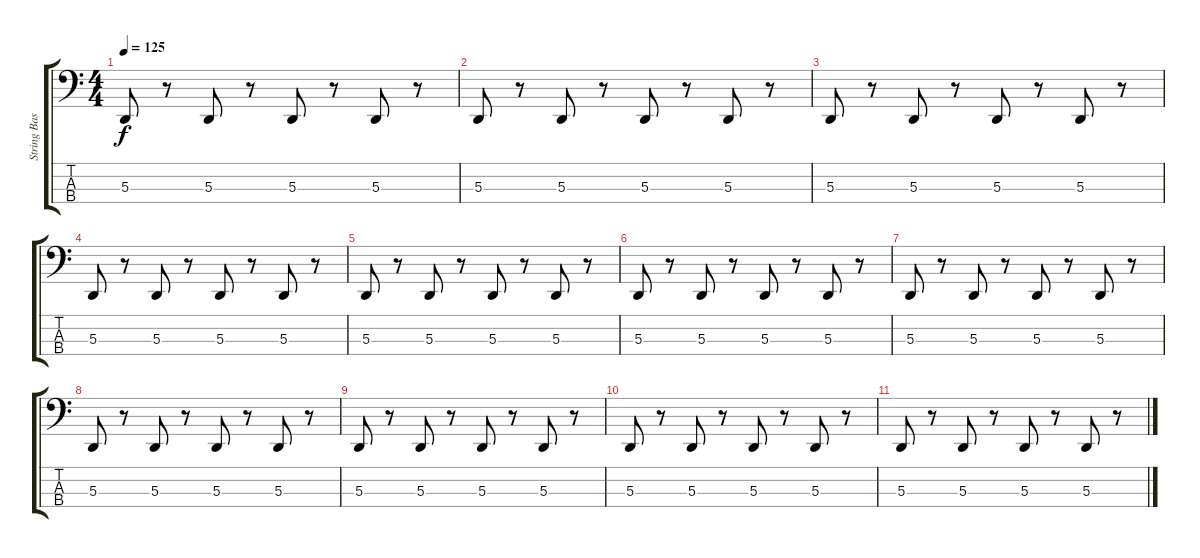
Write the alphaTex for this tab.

\track ("String Bass" "String Bas") {instrument stringensemble1}
\staff {score tabs}
\tuning (G2 D2 A1 E1) {hide}
\ts (4 4)
\tempo 125
\clef f4
\ks c
5.3.8{dy f} r.8 5.3.8 r.8 5.3.8 r.8 5.3.8 r.8 |
5.3.8 r.8 5.3.8 r.8 5.3.8 r.8 5.3.8 r.8 |
5.3.8 r.8 5.3.8 r.8 5.3.8 r.8 5.3.8 r.8 |
5.3.8 r.8 5.3.8 r.8 5.3.8 r.8 5.3.8 r.8 |
5.3.8 r.8 5.3.8 r.8 5.3.8 r.8 5.3.8 r.8 |
5.3.8 r.8 5.3.8 r.8 5.3.8 r.8 5.3.8 r.8 |
5.3.8 r.8 5.3.8 r.8 5.3.8 r.8 5.3.8 r.8 |
5.3.8 r.8 5.3.8 r.8 5.3.8 r.8 5.3.8 r.8 |
5.3.8 r.8 5.3.8 r.8 5.3.8 r.8 5.3.8 r.8 |
5.3.8 r.8 5.3.8 r.8 5.3.8 r.8 5.3.8 r.8 |
5.3.8 r.8 5.3.8 r.8 5.3.8 r.8 5.3.8 r.8
